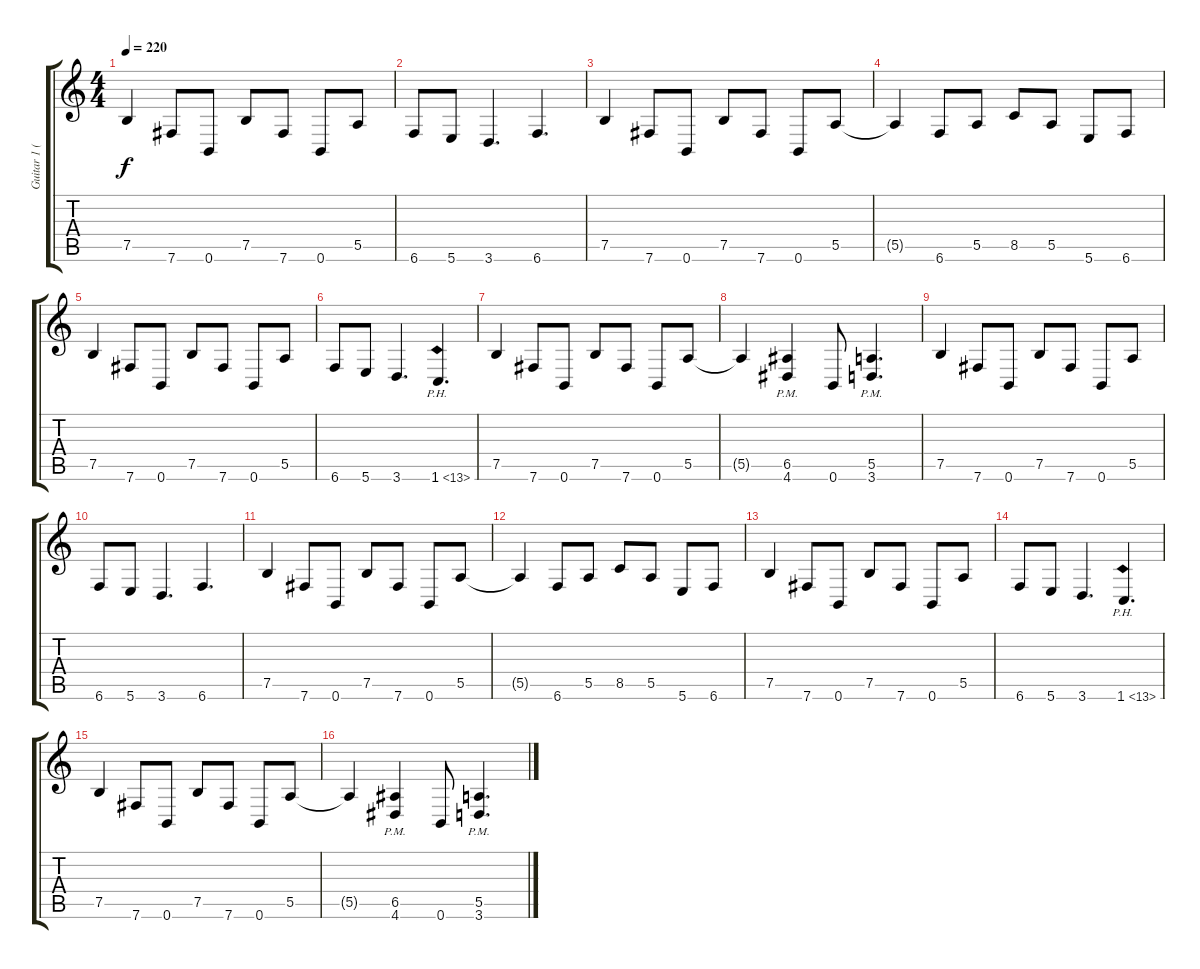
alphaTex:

\track ("Guitar 1 (Sebastian Tuvi)" "Guitar 1 (") {instrument distortionguitar}
\staff {score tabs}
\tuning (B3 Gb3 D3 A2 E2 B1) {hide}
\ts (4 4)
\tempo 220
\clef g2
\ks c
7.5.4{dy f} 7.6.8 0.6.8 7.5.8 7.6.8 0.6.8 5.5.8 |
6.6.8 5.6.8 3.6.4{d} 6.6.4{d} |
7.5.4 7.6.8 0.6.8 7.5.8 7.6.8 0.6.8 5.5.8 |
5.5{t}.4 6.6.8 5.5.8 8.5.8 5.5.8 5.6.8 6.6.8 |
7.5.4 7.6.8 0.6.8 7.5.8 7.6.8 0.6.8 5.5.8 |
6.6.8 5.6.8 3.6.4{d} 1.6{ph 12}.4{d} |
7.5.4 7.6.8 0.6.8 7.5.8 7.6.8 0.6.8 5.5.8 |
5.5{t}.4 (6.5 4.6{pm}).4 0.6.8 (5.5 3.6{pm}).4{d} |
7.5.4 7.6.8 0.6.8 7.5.8 7.6.8 0.6.8 5.5.8 |
6.6.8 5.6.8 3.6.4{d} 6.6.4{d} |
7.5.4 7.6.8 0.6.8 7.5.8 7.6.8 0.6.8 5.5.8 |
5.5{t}.4 6.6.8 5.5.8 8.5.8 5.5.8 5.6.8 6.6.8 |
7.5.4 7.6.8 0.6.8 7.5.8 7.6.8 0.6.8 5.5.8 |
6.6.8 5.6.8 3.6.4{d} 1.6{ph 12}.4{d} |
7.5.4 7.6.8 0.6.8 7.5.8 7.6.8 0.6.8 5.5.8 |
5.5{t}.4 (6.5 4.6{pm}).4 0.6.8 (5.5{pm} 3.6).4{d}
